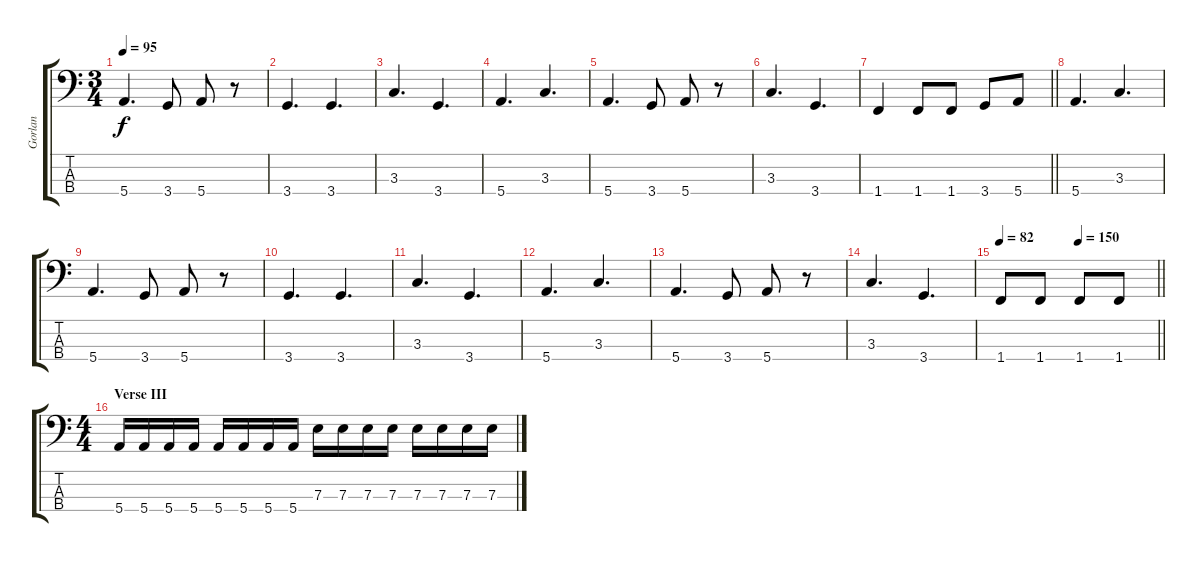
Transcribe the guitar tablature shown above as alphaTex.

\track ("Gorlan" "Gorlan") {instrument electricbassfinger}
\staff {score tabs}
\tuning (G2 D2 A1 E1) {hide}
\ts (3 4)
\tempo 95
\clef f4
\ks c
5.4.4{d dy f} 3.4.8 5.4.8 r.8 |
3.4.4{d} 3.4.4{d} |
3.3.4{d} 3.4.4{d} |
5.4.4{d} 3.3.4{d} |
5.4.4{d} 3.4.8 5.4.8 r.8 |
3.3.4{d} 3.4.4{d} |
\barLineRight lightlight
1.4.4 1.4.8 1.4.8 3.4.8 5.4.8 |
5.4.4{d} 3.3.4{d} |
5.4.4{d} 3.4.8 5.4.8 r.8 |
3.4.4{d} 3.4.4{d} |
3.3.4{d} 3.4.4{d} |
5.4.4{d} 3.3.4{d} |
5.4.4{d} 3.4.8 5.4.8 r.8 |
3.3.4{d} 3.4.4{d} |
\tempo 82
\tempo (150 0.5)
\barLineRight lightlight
1.4.8 1.4.8 1.4.8 1.4.8 |
\ts (4 4)
\section ("" "Verse III")
5.4.16 5.4.16 5.4.16 5.4.16 5.4.16 5.4.16 5.4.16 5.4.16 7.3.16 7.3.16 7.3.16 7.3.16 7.3.16 7.3.16 7.3.16 7.3.16
